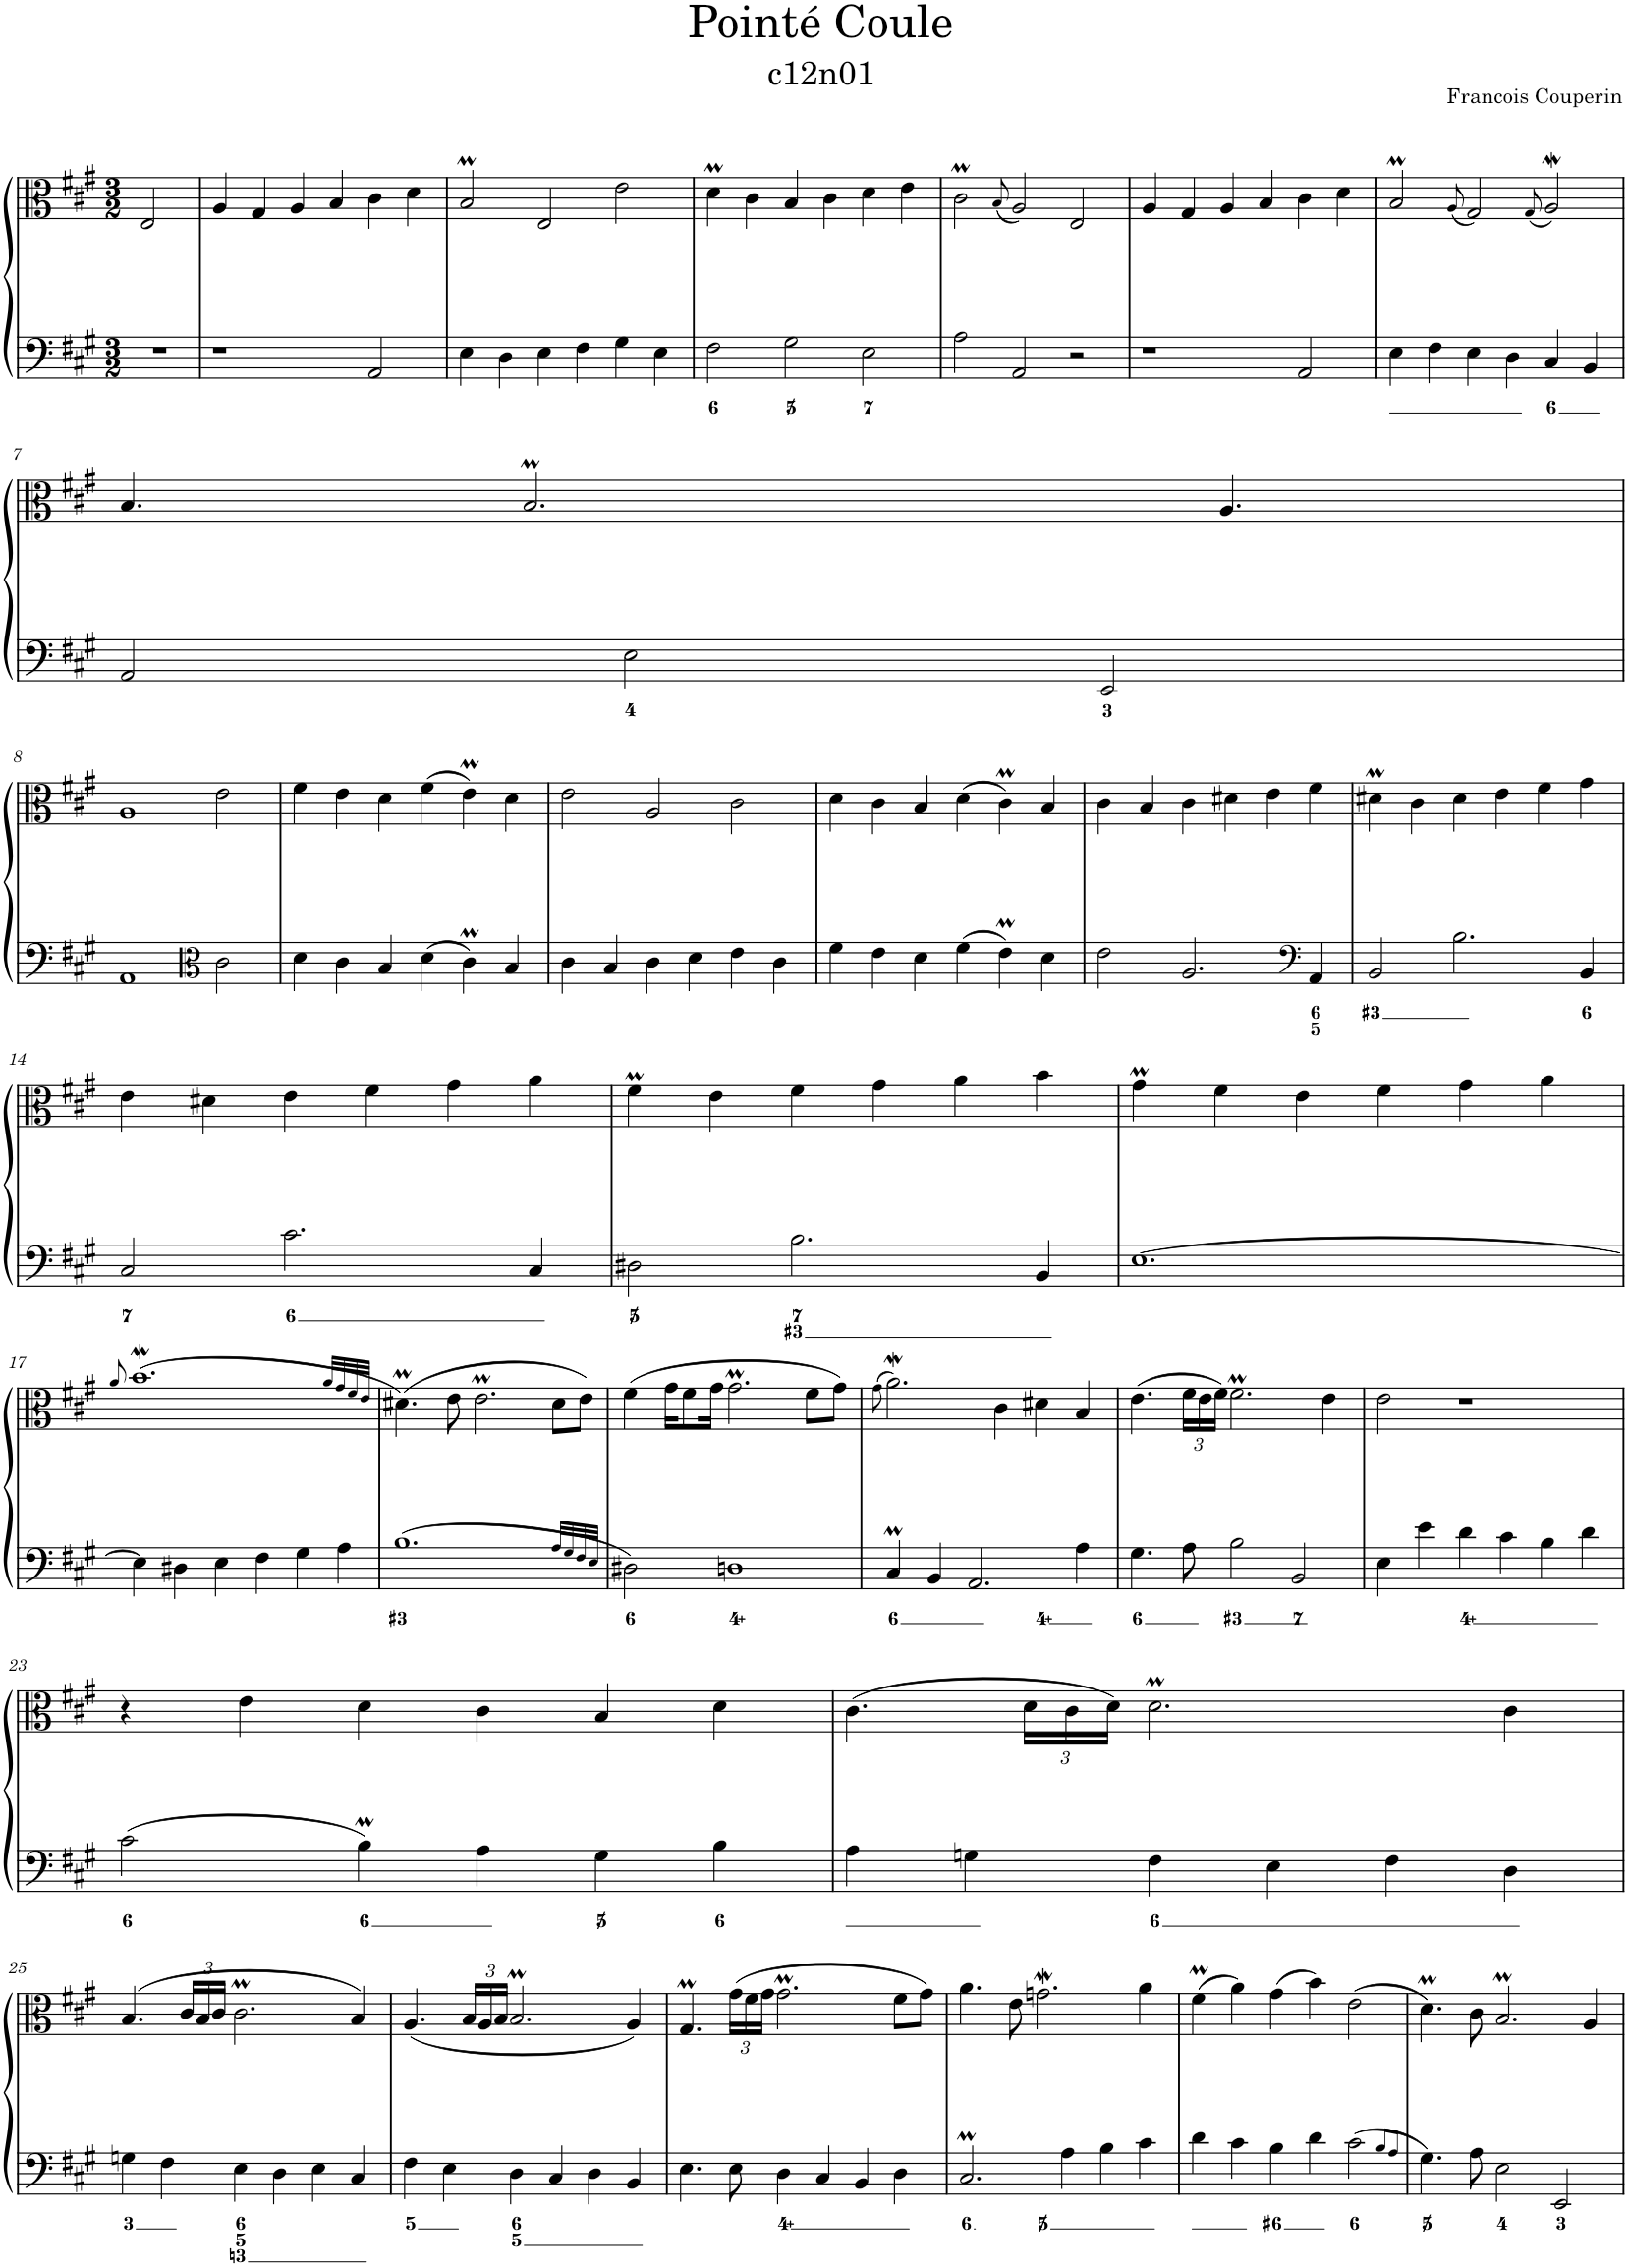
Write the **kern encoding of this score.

**kern	**kern
*part1	*part1
*staff2	*staff1
*I"Piano	*
*I'Pno.	*
*clefF4	*clefC3
*k[f#c#g#]	*k[f#c#g#]
*M3/2	*M3/2
=	=
1.r	2E/
.	1ryy
=1	=1
1r	4A/
.	4G#/
.	4A/
.	4B/
2AA/	4c#\
.	4d\
=2	=2
4E\	2BM/
4D\	.
4E\	2E/
4F#\	.
4G#\	2e\
4E\	.
=3	=3
2F#\	4dM\
.	4c#\
2G#\	4B/
.	4c#\
2E\	4d\
.	4e\
=4	=4
2A\	2c#m\
.	(8qB/
2AA/	2A/)
2r	2E/
=5	=5
1r	4A/
.	4G#/
.	4A/
.	4B/
2AA/	4c#\
.	4d\
=6	=6
4E\	2BM/
4F#\	.
.	(8qA/
4E\	2G#/)
4D\	.
.	(8qG#/
4C#/	2Aw/)
4BB/	.
!!LO:LB:g=z
=7	=7
2AA/	4.B/
.	2.BM/
2E\	.
2EE/	.
.	4.A/
!!LO:LB:g=z
=8	=8
1AA	1A
*clefC3	*
2c#\	2e\
=9	=9
4d\	4f#\
4c#\	4e\
4B/	4d\
4d\	(4f#\
4c#m\	4eM\)
4B/	4d\
=10	=10
4c#\	2e\
4B/	.
4c#\	2A/
4d\	.
4e\	2c#\
4c#\	.
=11	=11
4f#\	4d\
4e\	4c#\
4d\	4B/
4f#\	(4d\
4eM\	4c#m\)
4d\	4B/
=12	=12
2e\	4c#\
.	4B/
2.A/	4c#\
.	4d#X\
.	4e\
*clefF4	*
4AA/	4f#\
=13	=13
2BB/	4d#Xm\
.	4c#\
2.B\	4d#\
.	4e\
.	4f#\
4BB/	4g#\
!!LO:LB:g=z
=14	=14
2C#/	4e\
.	4d#X\
2.c#\	4e\
.	4f#\
.	4g#\
4C#/	4a\
=15	=15
2D#X\	4f#M\
.	4e\
2.B\	4f#\
.	4g#\
.	4a\
4BB/	4b\
=16	=16
[1.E	4g#m\
.	4f#\
.	4e\
.	4f#\
.	4g#\
.	4a\
!!LO:LB:g=z
=17	=17
.	8qa/
4E\]	(1.bW
4D#X\	.
4E\	.
4F#\	.
4G#\	.
4A\	.
.	32qa/LLL
.	32qg#/
.	32qf#/
.	32qe/JJJ
=18	=18
1.B	(4.d#Xm\)
.	8e\
.	2.eM\
.	8d#\L
.	8e\J)
32qA/LLL	.
32qG#/	.
32qF#/	.
32qE/JJJ	.
=19	=19
2D#X\	(4f#\
.	16g#\KL
.	8f#\
.	16g#\Jk
1Dn	2.g#m\
.	8f#\L
.	8g#\J)
=20	=20
.	(8qg#\
4C#m/	2.aw\)
4BB/	.
2.AA/	.
.	4c#\
.	4d#X\
4A\	4B/
=21	=21
4.G#\	(4.e\
*	*Xbrackettup
8A\	24f#\LL
.	24e\
.	24f#\JJ)
2B\	2.f#M\
2BB/	.
.	4e\
=22	=22
4E\	2e\
4e\	.
4d\	1r
4c#\	.
4B\	.
4d\	.
!!LO:LB:g=z
=23	=23
2c#\	4r
.	4e\
4BM\	4d\
4A\	4c#\
4G#\	4B/
4B\	4d\
=24	=24
4A\	(4.c#\
4Gn\	.
.	24d\LL
.	24c#\
.	24d\JJ)
4F#\	2.dM\
4E\	.
4F#\	.
4D\	4c#\
!!LO:LB:g=z
=25	=25
4Gn\	(4.B/
4F#\	.
.	24c#/LL
.	24B/
.	24c#/JJ
4E\	2.c#m\
4D\	.
4E\	.
4C#/	4B/)
=26	=26
4F#\	(4.A/
4E\	.
.	24B/LL
.	24A/
.	24B/JJ
4D\	2.BM/
4C#/	.
4D\	.
4BB/	4A/)
=27	=27
4.E\	4.G#m/
8E\	(24g#\LL
.	24f#\
.	24g#\JJ
4D\	2.g#m\
4C#/	.
4BB/	.
4D\	8f#\L
.	8g#\J)
=28	=28
2.C#m/	4.a\
.	8e\
.	2.gnw\
4A\	.
4B\	.
4c#\	4a\
=29	=29
4d\	(4f#M\
4c#\	4a\)
4B\	(4g#\
4d\	4b\)
2c#\	(2e\
8qB/L	.
8qA/J	.
=30	=30
4.G#\	4.dM\)
8A\	8c#\
2E\	2.BM/
2EE/	.
.	4A/
=	=
*-	*-
